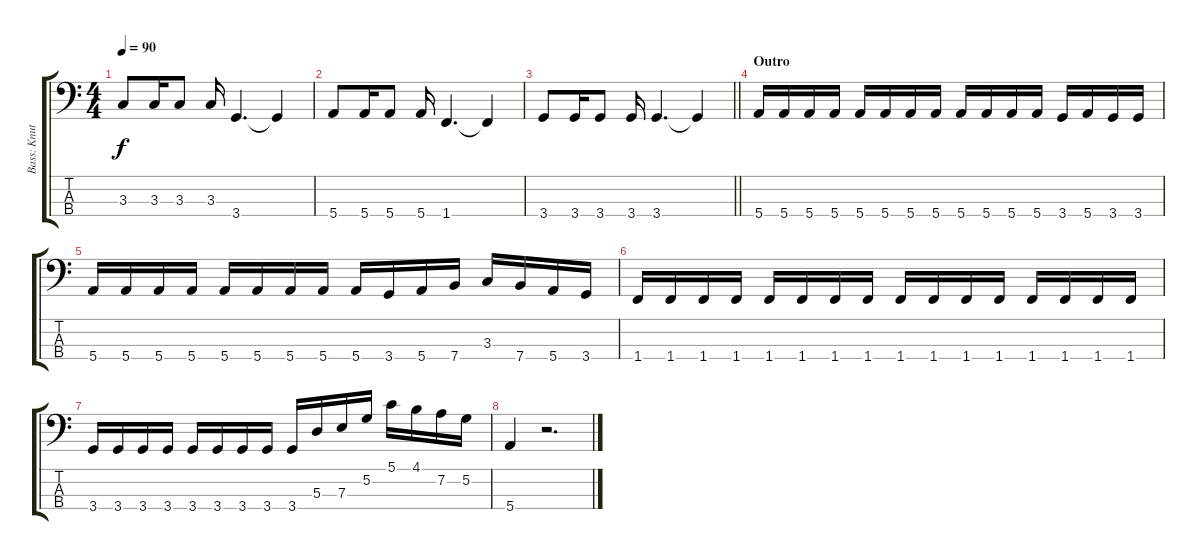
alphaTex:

\track ("Bass: Knut Egil Tøftum" "Bass: Knut") {instrument electricbassfinger}
\staff {score tabs}
\tuning (G2 D2 A1 E1) {hide}
\ts (4 4)
\tempo 90
\clef f4
\ks aminor
3.3.8{dy f} 3.3.16 3.3.8 3.3.16 3.4.4{d} 3.4{t}.4 |
5.4.8 5.4.16 5.4.8 5.4.16 1.4.4{d} 1.4{t}.4 |
\barLineRight lightlight
3.4.8 3.4.16 3.4.8 3.4.16 3.4.4{d} 3.4{t}.4 |
\section ("" "Outro")
5.4.16 5.4.16 5.4.16 5.4.16 5.4.16 5.4.16 5.4.16 5.4.16 5.4.16 5.4.16 5.4.16 5.4.16 3.4.16 5.4.16 3.4.16 3.4.16 |
5.4.16 5.4.16 5.4.16 5.4.16 5.4.16 5.4.16 5.4.16 5.4.16 5.4.16 3.4.16 5.4.16 7.4.16 3.3.16 7.4.16 5.4.16 3.4.16 |
1.4.16 1.4.16 1.4.16 1.4.16 1.4.16 1.4.16 1.4.16 1.4.16 1.4.16 1.4.16 1.4.16 1.4.16 1.4.16 1.4.16 1.4.16 1.4.16 |
3.4.16 3.4.16 3.4.16 3.4.16 3.4.16 3.4.16 3.4.16 3.4.16 3.4.16 5.3.16 7.3.16 5.2.16 5.1.16 4.1.16 7.2.16 5.2.16 |
5.4.4 r.2{d}
